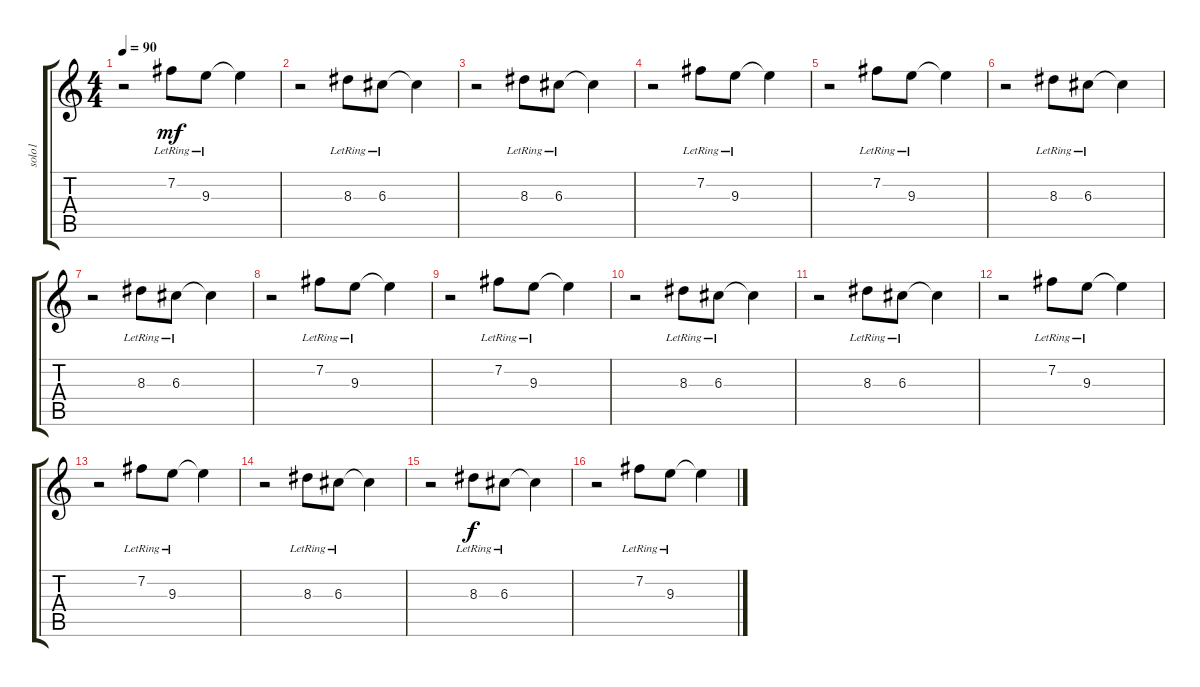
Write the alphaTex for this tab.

\track ("solo1" "solo1") {instrument acousticguitarsteel}
\staff {score tabs}
\tuning (E4 B3 G3 D3 A2 E2) {hide}
\ts (4 4)
\tempo 90
\clef g2
\ks c
r.2{dy mf} 7.2{lr}.8 9.3{lr}.8 9.3{t}.4 |
r.2 8.3{lr}.8 6.3{lr}.8 6.3{t}.4 |
r.2 8.3{lr}.8 6.3{lr}.8 6.3{t}.4 |
r.2 7.2{lr}.8 9.3{lr}.8 9.3{t}.4 |
r.2 7.2{lr}.8 9.3{lr}.8 9.3{t}.4 |
r.2 8.3{lr}.8 6.3{lr}.8 6.3{t}.4 |
r.2 8.3{lr}.8 6.3{lr}.8 6.3{t}.4 |
r.2 7.2{lr}.8 9.3{lr}.8 9.3{t}.4 |
r.2 7.2{lr}.8 9.3{lr}.8 9.3{t}.4 |
r.2 8.3{lr}.8 6.3{lr}.8 6.3{t}.4 |
r.2 8.3{lr}.8 6.3{lr}.8 6.3{t}.4 |
r.2 7.2{lr}.8 9.3{lr}.8 9.3{t}.4 |
r.2 7.2{lr}.8 9.3{lr}.8 9.3{t}.4 |
r.2 8.3{lr}.8 6.3{lr}.8 6.3{t}.4 |
r.2 8.3{lr}.8{dy f volume 12} 6.3{lr}.8 6.3{t}.4 |
r.2 7.2{lr}.8 9.3{lr}.8 9.3{t}.4
